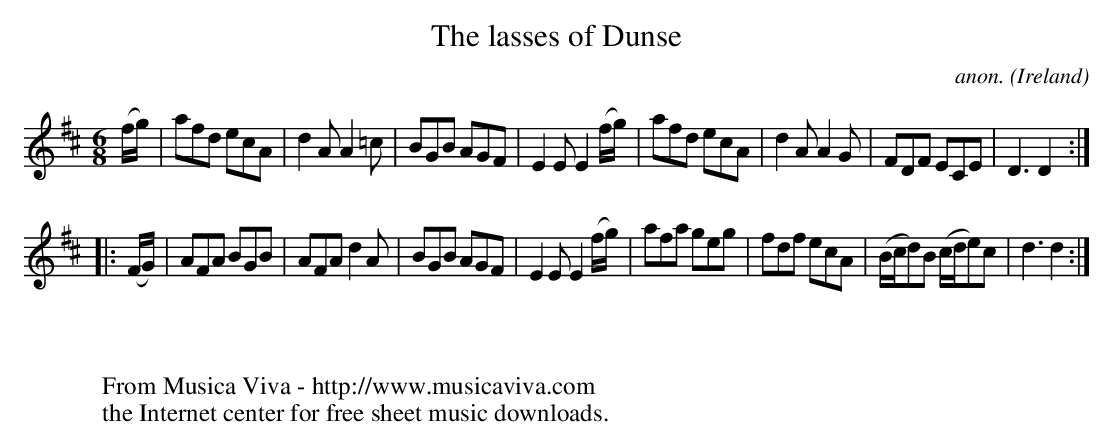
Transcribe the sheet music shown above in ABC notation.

X:1
T:The lasses of Dunse
C:anon.
O:Ireland
M:6/8
L:1/8
K:D
(f/g/)|afd ecA|d2A A2=c|BGB AGF|E2E E2(f/g/)|afd ecA|d2A A2G|FDF ECE|D3 D2:|
|:(F/G/)|AFA BGB|AFA d2A|BGB AGF|E2E E2(f/g/)|afa geg|fdf ecA|(B/c/d)B (c/d/e)c|d3 d2:|
W:
W:
W: From Musica Viva - http://www.musicaviva.com
W: the Internet center for free sheet music downloads.
